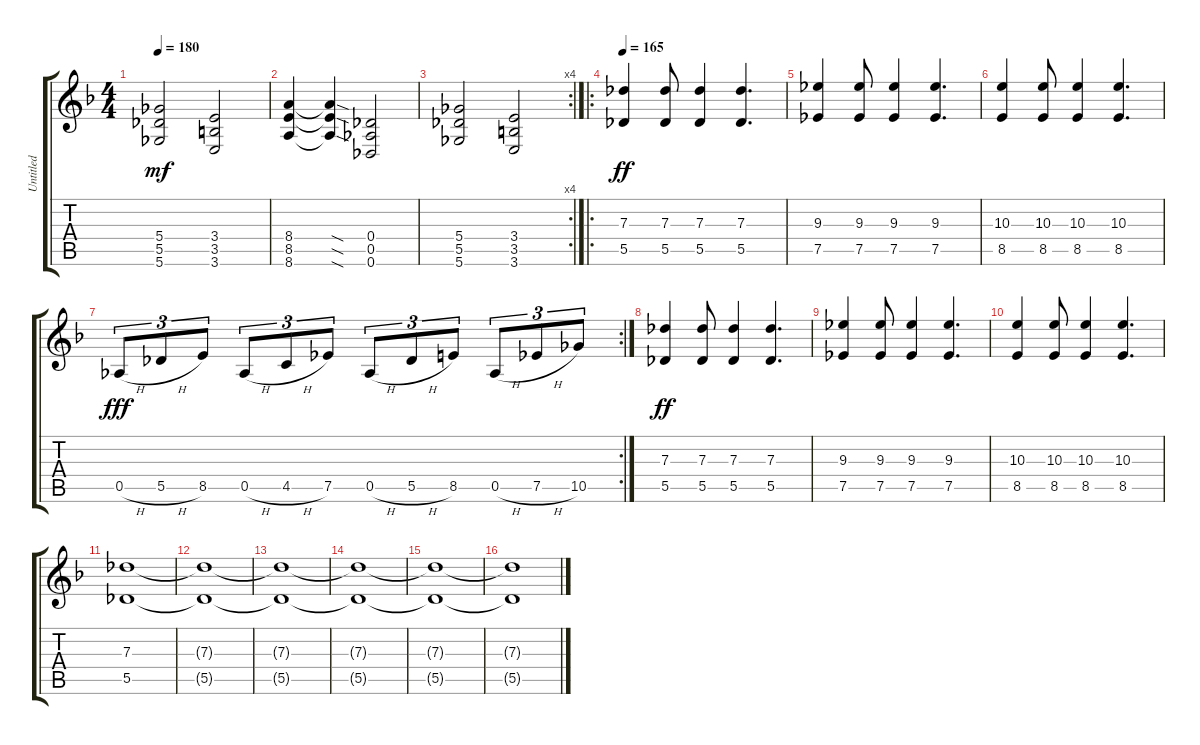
\track ("Untitled" "Untitled") {instrument overdrivenguitar}
\staff {score tabs}
\tuning (Eb4 Bb3 Gb3 Db3 Ab2 Db2) {hide}
\ts (4 4)
\tempo 180
\clef g2
\ks f
(5.4 5.5 5.6).2{dy mf} (3.4 3.5 3.6).2 |
(8.4 8.5 8.6).4 (8.4{sod t} 8.5{sod t} 8.6{sod t}).4 (0.4 0.5 0.6).2 |
\rc 4
(5.4 5.5 5.6).2 (3.4 3.5 3.6).2 |
\ro
\tempo 165
(7.3 5.5).4{dy ff} (7.3 5.5).8 (7.3 5.5).4 (7.3 5.5).4{d} |
(9.3 7.5).4 (9.3 7.5).8 (9.3 7.5).4 (9.3 7.5).4{d} |
(10.3 8.5).4 (10.3 8.5).8 (10.3 8.5).4 (10.3 8.5).4{d} |
\rc 2
0.5{h}.8{tu (3 2) dy fff} 5.5{h}.8{tu (3 2)} 8.5.8{tu (3 2)} 0.5{h}.8{tu (3 2)} 4.5{h}.8{tu (3 2)} 7.5.8{tu (3 2)} 0.5{h}.8{tu (3 2)} 5.5{h}.8{tu (3 2)} 8.5.8{tu (3 2)} 0.5{h}.8{tu (3 2)} 7.5{h}.8{tu (3 2)} 10.5.8{tu (3 2)} |
(7.3 5.5).4{dy ff} (7.3 5.5).8 (7.3 5.5).4 (7.3 5.5).4{d} |
(9.3 7.5).4 (9.3 7.5).8 (9.3 7.5).4 (9.3 7.5).4{d} |
(10.3 8.5).4 (10.3 8.5).8 (10.3 8.5).4 (10.3 8.5).4{d} |
(7.3 5.5).1 |
(7.3{t} 5.5{t}).1 |
(7.3{t} 5.5{t}).1 |
(7.3{t} 5.5{t}).1 |
(7.3{t} 5.5{t}).1 |
(7.3{t} 5.5{t}).1
